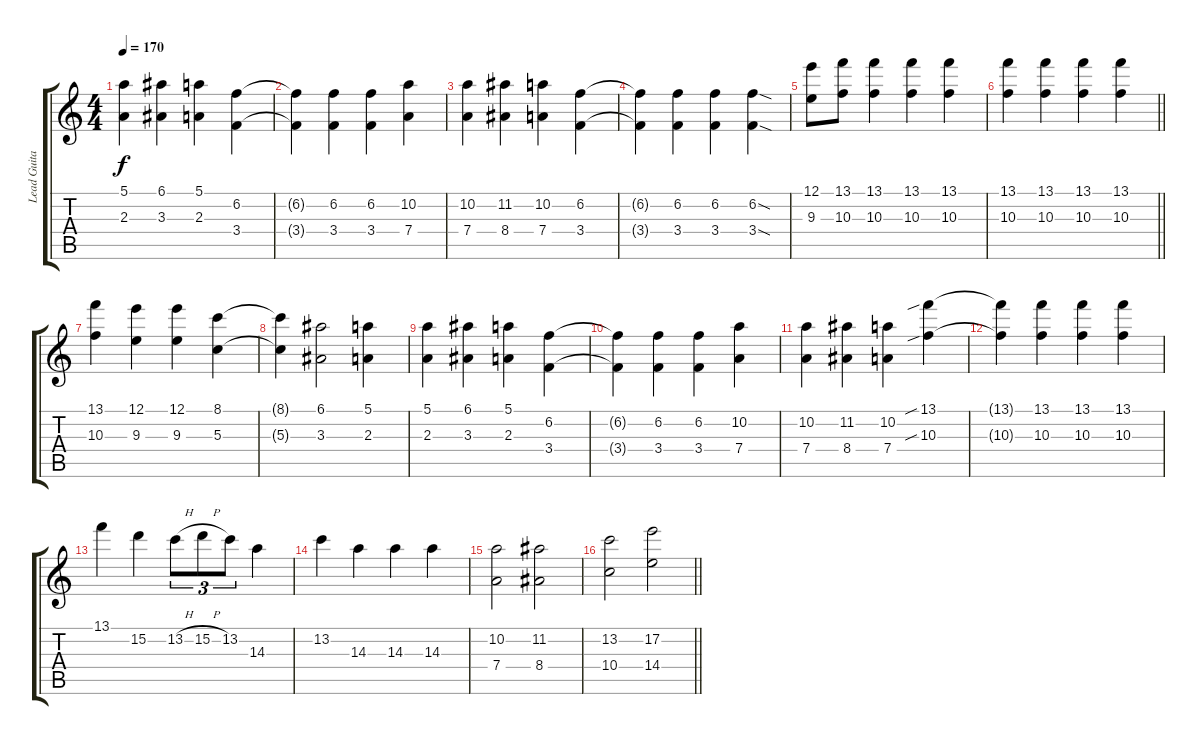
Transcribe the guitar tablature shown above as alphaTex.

\track ("Lead Guitar" "Lead Guita") {instrument distortionguitar}
\staff {score tabs}
\tuning (E4 B3 G3 D3 A2 E2) {hide}
\ts (4 4)
\tempo 170
\clef g2
\ks c
(5.1 2.3).4{dy f} (6.1 3.3).4 (5.1 2.3).4 (6.2 3.4).4 |
(6.2{t} 3.4{t}).4 (6.2 3.4).4 (6.2 3.4).4 (10.2 7.4).4 |
(10.2 7.4).4 (11.2 8.4).4 (10.2 7.4).4 (6.2 3.4).4 |
(6.2{t} 3.4{t}).4 (6.2 3.4).4 (6.2 3.4).4 (6.2{sod} 3.4{sod}).4 |
(12.1 9.3).8 (13.1 10.3).8 (13.1 10.3).4 (13.1 10.3).4 (13.1 10.3).4 |
\barLineRight lightlight
(13.1 10.3).4 (13.1 10.3).4 (13.1 10.3).4 (13.1 10.3).4 |
(13.1 10.3).4 (12.1 9.3).4 (12.1 9.3).4 (8.1 5.3).4 |
(8.1{t} 5.3{t}).4 (6.1 3.3).2 (5.1 2.3).4 |
(5.1 2.3).4 (6.1 3.3).4 (5.1 2.3).4 (6.2 3.4).4 |
(6.2{t} 3.4{t}).4 (6.2 3.4).4 (6.2 3.4).4 (10.2 7.4).4 |
(10.2 7.4).4 (11.2 8.4).4 (10.2 7.4).4 (13.1{sib} 10.3{sib}).4 |
(13.1{t} 10.3{t}).4 (13.1 10.3).4 (13.1 10.3).4 (13.1 10.3).4 |
13.1.4 15.2.4 13.2{h}.8{tu (3 2)} 15.2{h}.8{tu (3 2)} 13.2.8{tu (3 2)} 14.3.4 |
13.2.4 14.3.4 14.3.4 14.3.4 |
(10.2 7.4).2 (11.2 8.4).2 |
\barLineRight lightlight
(13.2 10.4).2 (17.2 14.4).2
